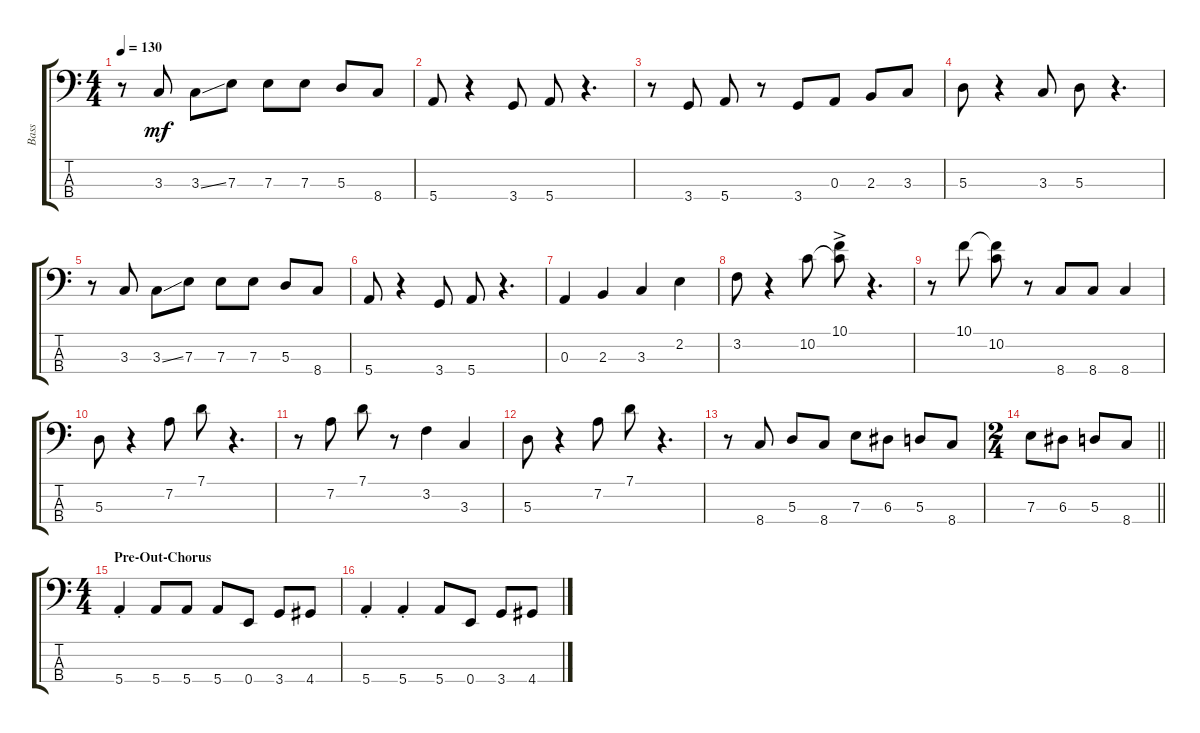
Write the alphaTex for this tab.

\track ("Bass" "Bass") {instrument electricbassfinger}
\staff {score tabs}
\tuning (G2 D2 A1 E1) {hide}
\ts (4 4)
\tempo 130
\clef f4
\ks c
r.8{dy mf} 3.3.8 3.3{ss}.8 7.3.8 7.3.8 7.3.8 5.3.8 8.4.8 |
5.4.8 r.4 3.4.8 5.4.8 r.4{d} |
r.8 3.4.8 5.4.8 r.8 3.4.8 0.3.8 2.3.8 3.3.8 |
5.3.8 r.4 3.3.8 5.3.8 r.4{d} |
r.8 3.3.8 3.3{ss}.8 7.3.8 7.3.8 7.3.8 5.3.8 8.4.8 |
5.4.8 r.4 3.4.8 5.4.8 r.4{d} |
0.3.4 2.3.4 3.3.4 2.2.4 |
3.2.8 r.4 10.2.8 (10.1{ac} 10.2{t}).8 r.4{d} |
r.8 10.1.8 (10.1{t} 10.2).8 r.8 8.4.8 8.4.8 8.4.4 |
5.3.8 r.4 7.2.8 7.1.8 r.4{d} |
r.8 7.2.8 7.1.8 r.8 3.2.4 3.3.4 |
5.3.8 r.4 7.2.8 7.1.8 r.4{d} |
r.8 8.4.8 5.3.8 8.4.8 7.3.8 6.3.8 5.3.8 8.4.8 |
\ts (2 4)
\barLineRight lightlight
7.3.8 6.3.8 5.3.8 8.4.8 |
\ts (4 4)
\section ("" "Pre-Out-Chorus")
5.4{st}.4 5.4.8 5.4.8 5.4.8 0.4.8 3.4.8 4.4.8 |
5.4{st}.4 5.4{st}.4 5.4.8 0.4.8 3.4.8 4.4.8
